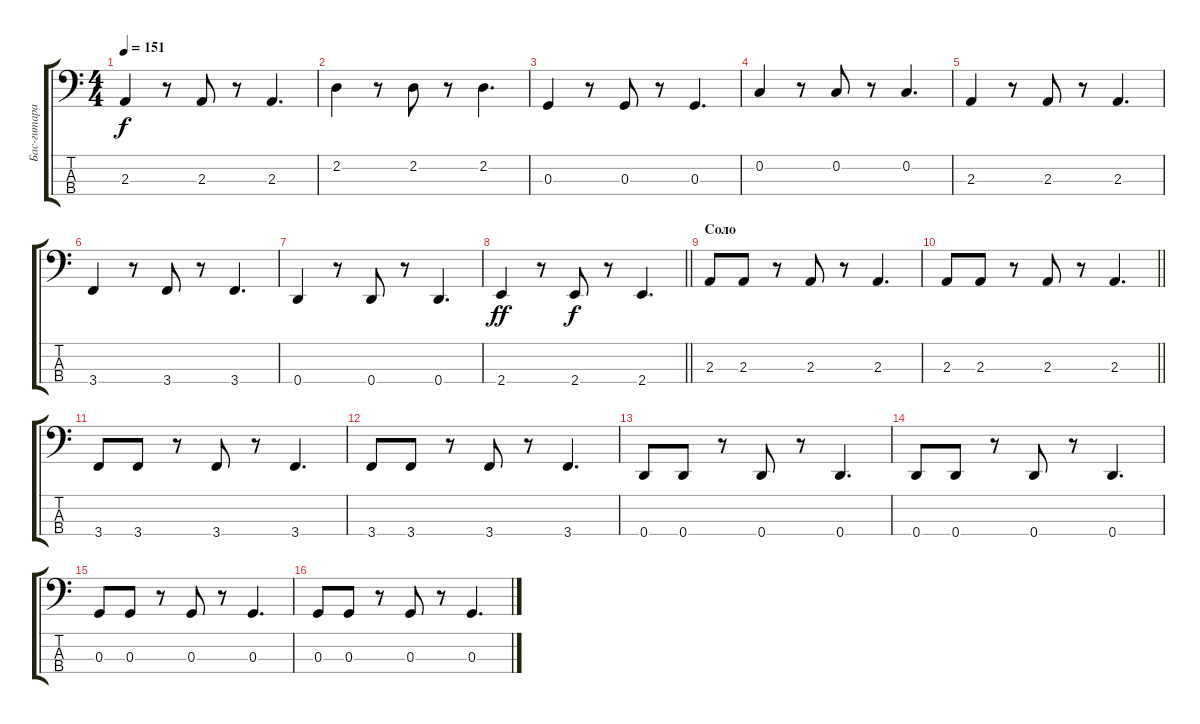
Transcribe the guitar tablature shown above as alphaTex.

\track ("Бас-гитара" "Бас-гитара") {instrument electricbassfinger}
\staff {score tabs}
\tuning (F2 C2 G1 D1) {hide}
\ts (4 4)
\tempo 151
\clef f4
\ks c
2.3.4{dy f} r.8 2.3.8 r.8 2.3.4{d} |
2.2.4 r.8 2.2.8 r.8 2.2.4{d} |
0.3.4 r.8 0.3.8 r.8 0.3.4{d} |
0.2.4 r.8 0.2.8 r.8 0.2.4{d} |
2.3.4 r.8 2.3.8 r.8 2.3.4{d} |
3.4.4 r.8 3.4.8 r.8 3.4.4{d} |
0.4.4 r.8 0.4.8 r.8 0.4.4{d} |
\barLineRight lightlight
2.4.4{dy ff} r.8 2.4.8{dy f} r.8 2.4.4{d} |
\section ("" "Соло")
2.3.8 2.3.8 r.8 2.3.8 r.8 2.3.4{d} |
\barLineRight lightlight
2.3.8 2.3.8 r.8 2.3.8 r.8 2.3.4{d} |
3.4.8 3.4.8 r.8 3.4.8 r.8 3.4.4{d} |
3.4.8 3.4.8 r.8 3.4.8 r.8 3.4.4{d} |
0.4.8 0.4.8 r.8 0.4.8 r.8 0.4.4{d} |
0.4.8 0.4.8 r.8 0.4.8 r.8 0.4.4{d} |
0.3.8 0.3.8 r.8 0.3.8 r.8 0.3.4{d} |
0.3.8 0.3.8 r.8 0.3.8 r.8 0.3.4{d}
